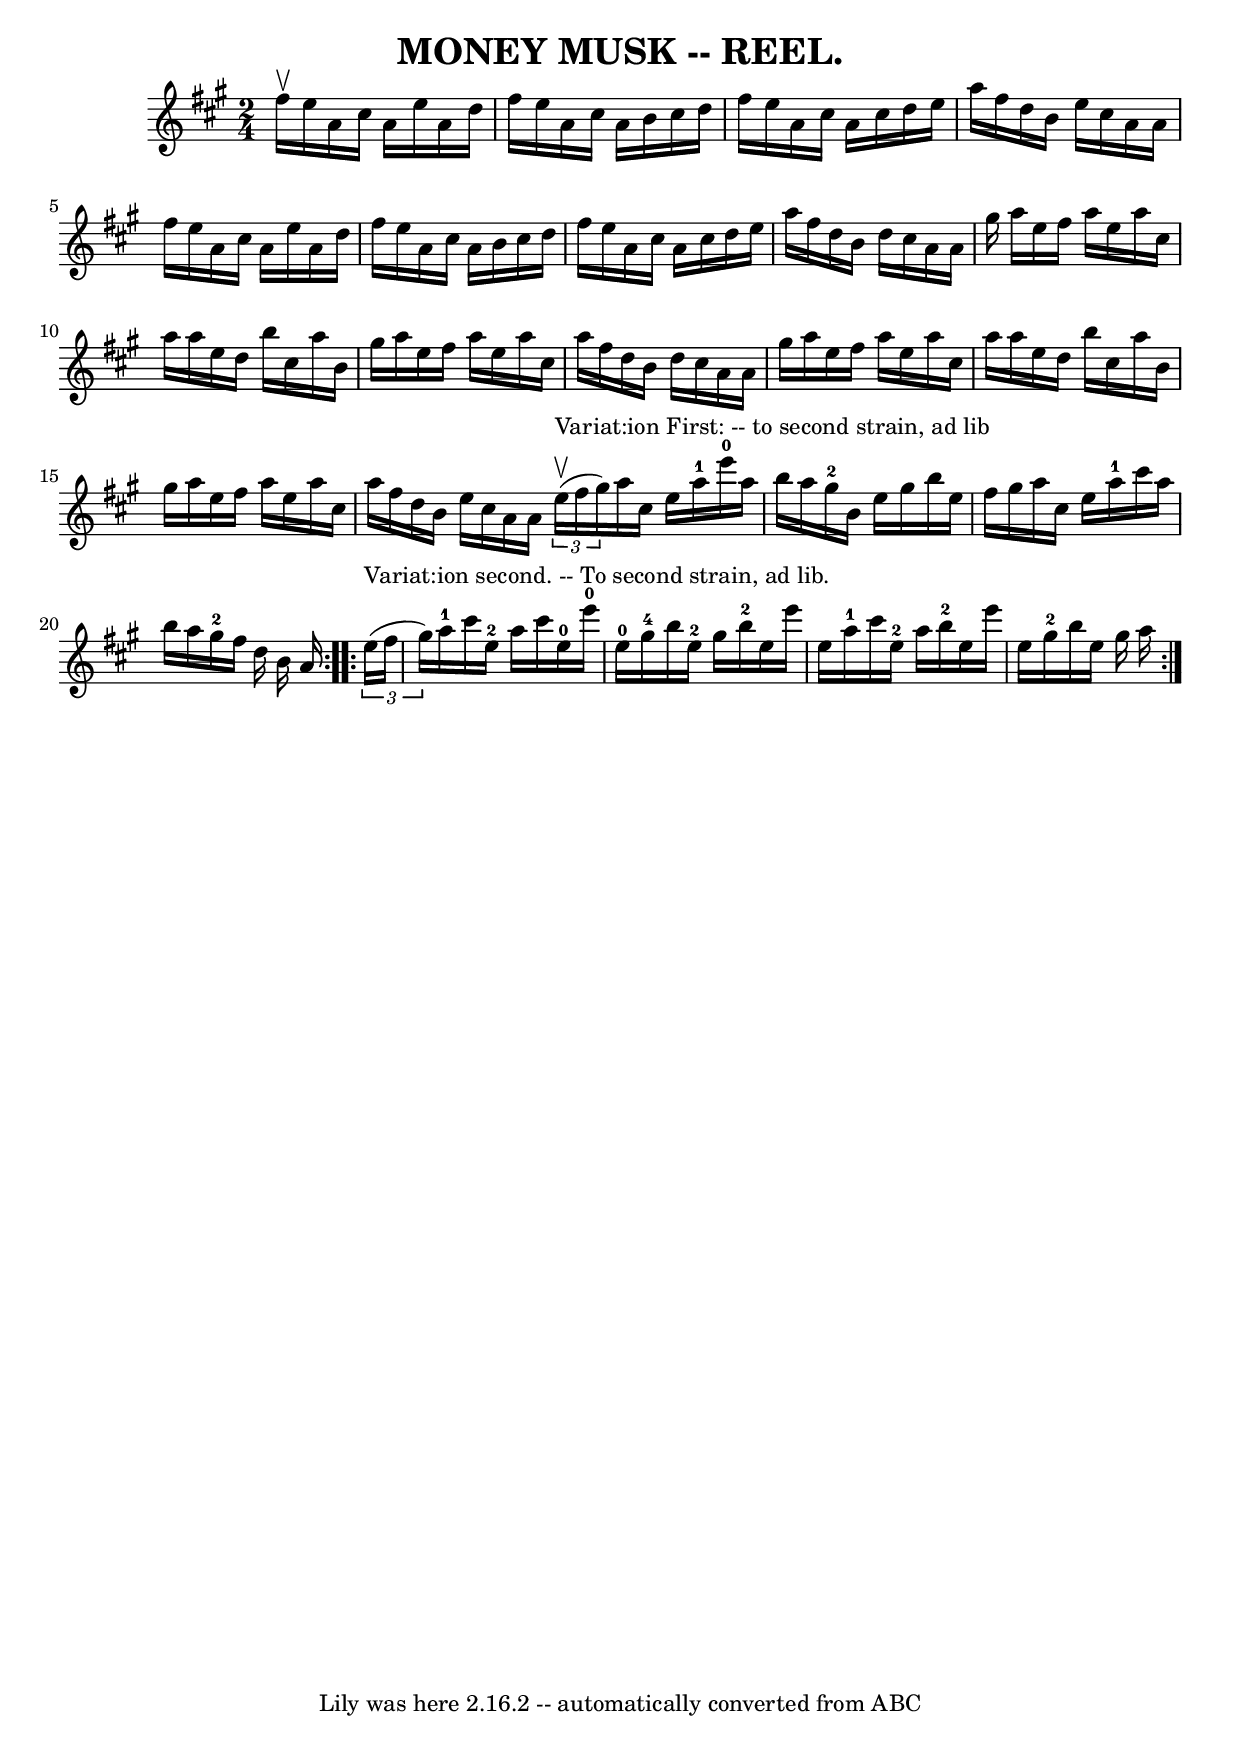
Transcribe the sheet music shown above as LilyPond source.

\version "2.16.2"
\include "Mammoth.ily"
\header {
  crossRefNumber = "6"
  footnotes = ""
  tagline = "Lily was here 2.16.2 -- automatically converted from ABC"
  title = "MONEY MUSK -- REEL."

}
voicedefault =  {


  \time 2/4 
  \key a \major   fis''16^\upbow  |
  e''16 a'16 cis''16      a'16 e''16 a'16 d''16 fis''16   |
  e''16 a'16 cis''16    a'16 b'16 cis''16 d''16 fis''16   |
  e''16 a'16       cis''16 a'16 cis''16 d''16 e''16 a''16   |
  fis''16       d''16 b'16 e''16 cis''16 a'16 a'16 fis''16   |
     e''16 a'16 cis''16 a'16 e''16 a'16 d''16 fis''16   |
     e''16 a'16 cis''16 a'16 b'16 cis''16 d''16 fis''16    |
  e''16 a'16 cis''16 a'16 cis''16 d''16 e''16       a''16   |
  fis''16 d''16 b'16 d''16 cis''16 a'16 a'16     gis''16  \bar "| |" a''16 e''16 fis''16 a''16 e''16 a''16      cis''16 a''16   |
  a''16 e''16 d''16 b''16 cis''16       a''16 b'16 gis''16   |
  a''16 e''16 fis''16 a''16       e''16 a''16 cis''16 a''16   |
  fis''16 d''16 b'16       d''16 cis''16 a'16 a'16 gis''16   |
  a''16 e''16       fis''16 a''16 e''16 a''16 cis''16 a''16   |
  a''16       e''16 d''16 b''16 cis''16 a''16 b'16 gis''16   |
     a''16 e''16 fis''16 a''16 e''16 a''16 cis''16 a''16    |
  fis''16 d''16 b'16 e''16 cis''16 a'16 a'16     \bar "| |"     
  \repeat volta 2 {
    \times 2/3 { e''16 
		^"Variat:ion First: -- to second strain, ad lib"^\upbow(fis''16 gis''16  
		)  	       }  |
    a''16 cis''16 e''16 a''16-1 e'''16-0        a''16 b''16 a''16   |
    gis''16-2 b'16 e''16 gis''16         b''16 e''16 fis''16 gis''16   |
    a''16 cis''16 e''16         a''16-1 cis'''16 a''16 b''16 a''16   |
    gis''16-2   
    fis''16 d''16 b'16 a'16  
  }     
  \repeat volta 2 {
    \times 2/3 {   
      e''16^"Variat:ion second. -- To second strain, ad lib."(fis''16 gis''16)      }  |
    a''16-1 cis'''16 e''16-2 a''16 cis'''16         e''16-0 e'''16-0 e''16-0  |
    gis''16-4 b''16 e''16-2 gis''16 b''16-2 e''16 e'''16 e''16  |
    a''16-1 cis'''16 e''16-2 a''16 b''16-2 e''16 e'''16         e''16   |
    gis''16-2 b''16 e''16 gis''16 a''16  
  }   

}

\score{
  <<

    \context Staff="default"
    {
      \voicedefault 
      
    }

  >>
  \layout {
    
  }
  \midi {
  }

}
